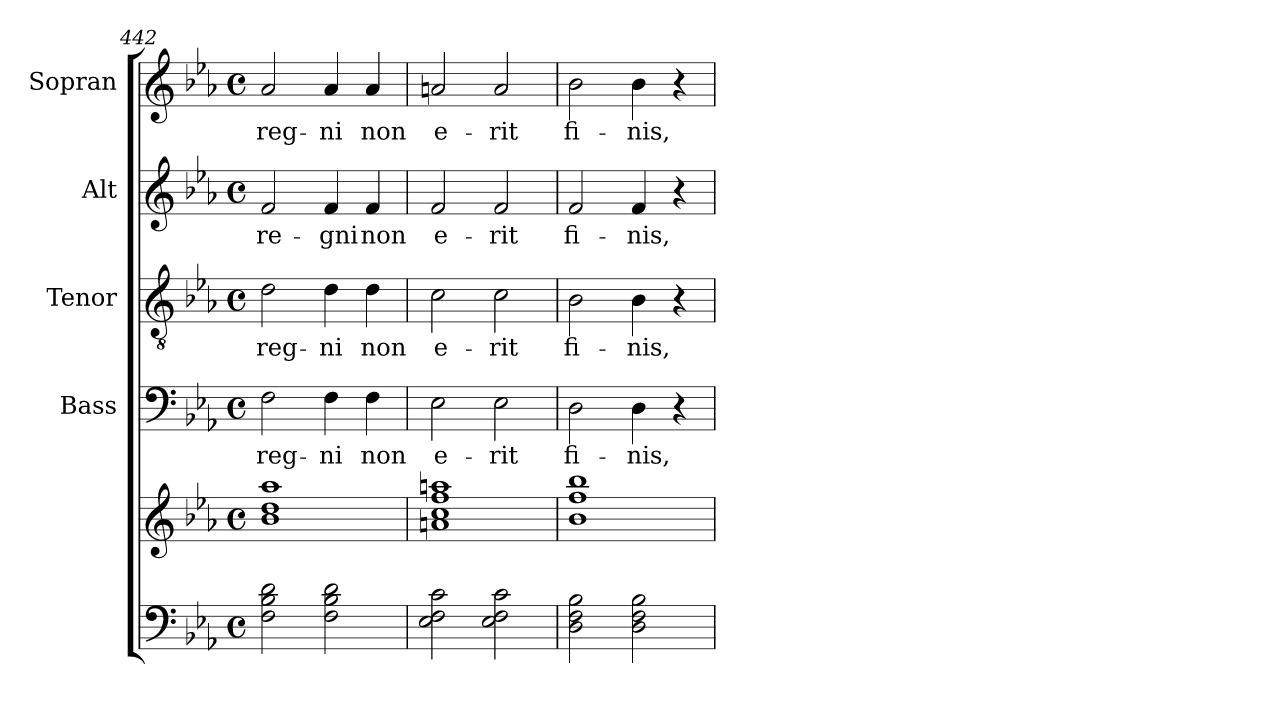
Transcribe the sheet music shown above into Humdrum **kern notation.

**kern	**kern	**kern	**text	**kern	**text	**kern	**text	**kern	**text
*part5	*part5	*part4	*part4	*part3	*part3	*part2	*part2	*part1	*part1
*staff6	*staff5	*staff4	*staff4	*staff3	*staff3	*staff2	*staff2	*staff1	*staff1
*	*	*I"Bass	*	*I"Tenor	*	*I"Alt	*	*I"Sopran	*
*	*	*I'B.	*	*I'T.	*	*I'A.	*	*I'S.	*
*clefF4	*clefG2	*clefF4	*	*clefGv2	*	*clefG2	*	*clefG2	*
*k[b-e-a-]	*k[b-e-a-]	*k[b-e-a-]	*	*k[b-e-a-]	*	*k[b-e-a-]	*	*k[b-e-a-]	*
*E-:	*E-:	*E-:	*	*E-:	*	*E-:	*	*E-:	*
*M4/4	*M4/4	*M4/4	*	*M4/4	*	*M4/4	*	*M4/4	*
*met(c)	*met(c)	*met(c)	*	*met(c)	*	*met(c)	*	*met(c)	*
=442	=442	=442	=442	=442	=442	=442	=442	=442	=442
!	!	!	!LO:LY:b	!	!LO:LY:b	!	!LO:LY:b	!	!LO:LY:b
2F\ 2B-\ 2d\	1b- 1dd 1aa-	2F\	reg-	2d\	reg-	2f/	re-	2a-/	reg-
!	!	!	!LO:LY:b	!	!LO:LY:b	!	!LO:LY:b	!	!LO:LY:b
2F\ 2B-\ 2d\	.	4F\	-ni	4d\	-ni	4f/	-gni	4a-/	-ni
!	!	!	!LO:LY:b	!	!LO:LY:b	!	!LO:LY:b	!	!LO:LY:b
.	.	4F\	non	4d\	non	4f/	non	4a-/	non
!!LO:LB:g=z
=443	=443	=443	=443	=443	=443	=443	=443	=443	=443
!	!	!	!LO:LY:b	!	!LO:LY:b	!	!LO:LY:b	!	!LO:LY:b
2E-\ 2F\ 2c\	1an 1cc 1ff 1aan	2E-\	e-	2c\	e-	2f/	e-	2an/	e-
!	!	!	!LO:LY:b	!	!LO:LY:b	!	!LO:LY:b	!	!LO:LY:b
2E-\ 2F\ 2c\	.	2E-\	-rit	2c\	-rit	2f/	-rit	2a/	-rit
=444	=444	=444	=444	=444	=444	=444	=444	=444	=444
!	!	!	!LO:LY:b	!	!LO:LY:b	!	!LO:LY:b	!	!LO:LY:b
2D\ 2F\ 2B-\	1b- 1ff 1bb-	2D\	fi-	2B-\	fi-	2f/	fi-	2b-\	fi-
!	!	!	!LO:LY:b	!	!LO:LY:b	!	!LO:LY:b	!	!LO:LY:b
2D\ 2F\ 2B-\	.	4D\	-nis,	4B-\	-nis,	4f/	-nis,	4b-\	-nis,
.	.	4r	.	4r	.	4r	.	4r	.
=	=	=	=	=	=	=	=	=	=
*-	*-	*-	*-	*-	*-	*-	*-	*-	*-
